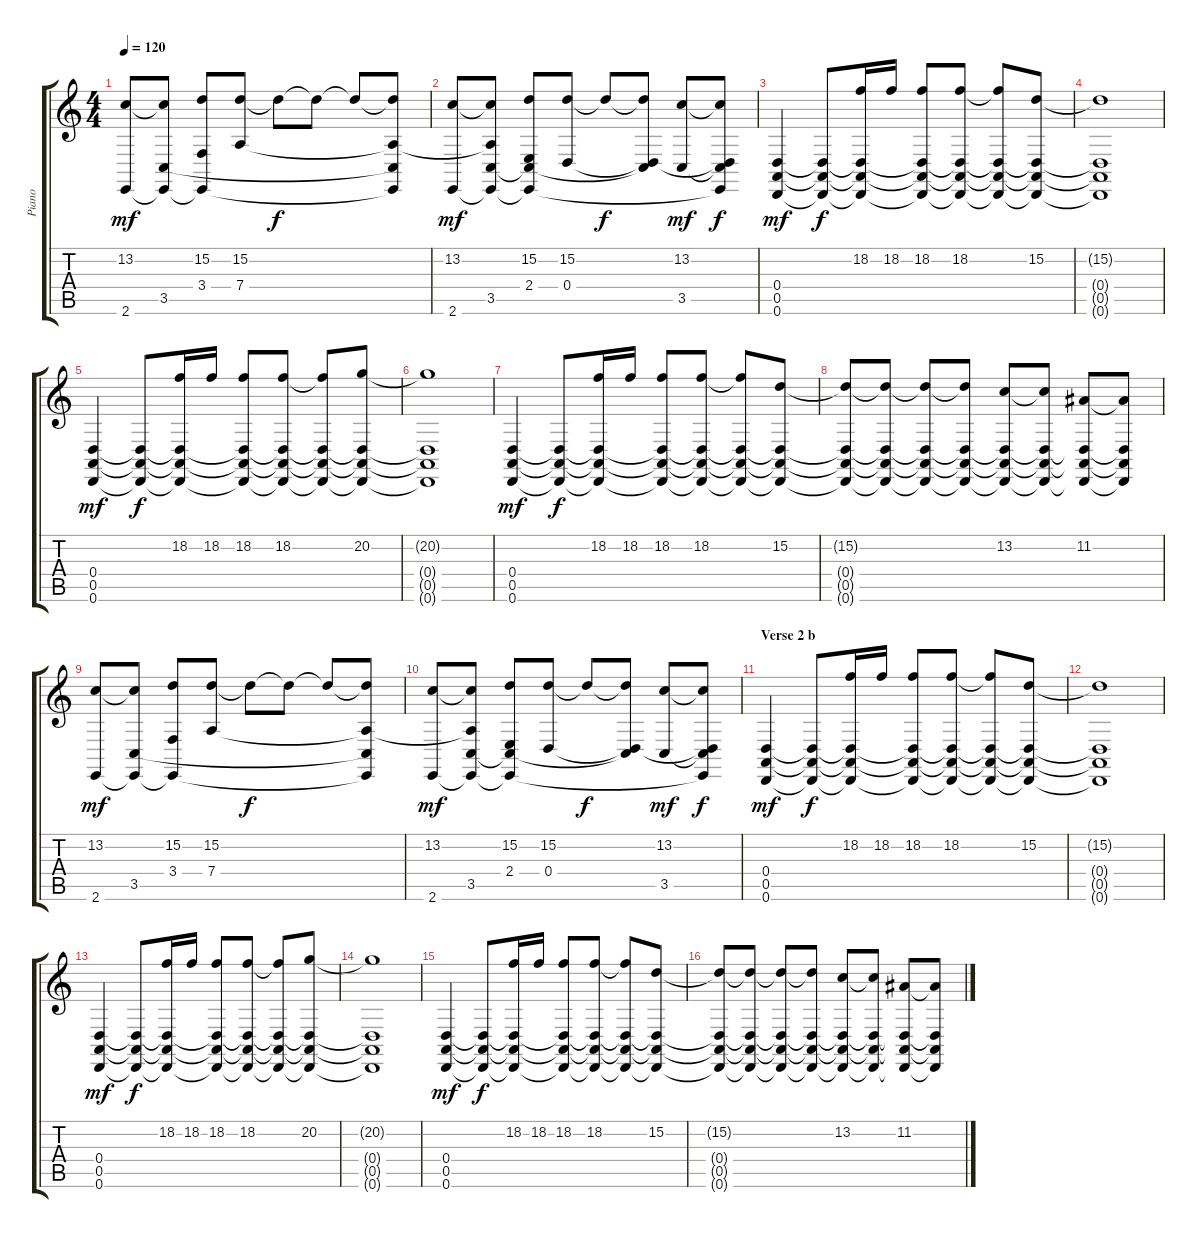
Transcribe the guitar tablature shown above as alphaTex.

\track ("Piano" "Piano") {instrument electricgrandpiano}
\staff {score tabs}
\tuning (E4 B3 G3 D3 A2 D2) {hide}
\ts (4 4)
\tempo 120
\clef g2
\ks c
(13.2 2.6).8{dy mf} (13.2{t} 3.5 2.6{t}).8 (15.2 3.4 2.6{t}).8 (15.2 7.4).8 15.2{t}.8{dy f} 15.2{t}.8 15.2{t}.8 (15.2{t} 7.4{t} 3.5{t} 2.6{t}).8 |
(13.2 2.6).8{dy mf} (13.2{t} 7.4{t} 3.5 2.6{t}).8 (15.2 2.4 3.5{t} 2.6{t}).8 (15.2 0.4).8 15.2{t}.8{dy f} (15.2{t} 0.4{t} 3.5{t}).8 (13.2 3.5).8{dy mf} (13.2{t} 0.4{t} 3.5{t} 2.6{t}).8{dy f} |
(0.4 0.5 0.6).4{dy mf} (0.4{t} 0.5{t} 0.6{t}).8{dy f} (18.2 0.4{t} 0.5{t} 0.6{t}).16 18.2.16 (18.2 0.4{t} 0.5{t} 0.6{t}).8 (18.2 0.4{t} 0.5{t} 0.6{t}).8 (18.2{t} 0.4{t} 0.5{t} 0.6{t}).8 (15.2 0.4{t} 0.5{t} 0.6{t}).8 |
(15.2{t} 0.4{t} 0.5{t} 0.6{t}).1 |
(0.4 0.5 0.6).4{dy mf} (0.4{t} 0.5{t} 0.6{t}).8{dy f} (18.2 0.4{t} 0.5{t} 0.6{t}).16 18.2.16 (18.2 0.4{t} 0.5{t} 0.6{t}).8 (18.2 0.4{t} 0.5{t} 0.6{t}).8 (18.2{t} 0.4{t} 0.5{t} 0.6{t}).8 (20.2 0.4{t} 0.5{t} 0.6{t}).8 |
(20.2{t} 0.4{t} 0.5{t} 0.6{t}).1 |
(0.4 0.5 0.6).4{dy mf} (0.4{t} 0.5{t} 0.6{t}).8{dy f} (18.2 0.4{t} 0.5{t} 0.6{t}).16 18.2.16 (18.2 0.4{t} 0.5{t} 0.6{t}).8 (18.2 0.4{t} 0.5{t} 0.6{t}).8 (18.2{t} 0.4{t} 0.5{t} 0.6{t}).8 (15.2 0.4{t} 0.5{t} 0.6{t}).8 |
(15.2{t} 0.4{t} 0.5{t} 0.6{t}).8 (15.2{t} 0.4{t} 0.5{t} 0.6{t}).8 (15.2{t} 0.4{t} 0.5{t} 0.6{t}).8 (15.2{t} 0.4{t} 0.5{t} 0.6{t}).8 (13.2 0.4{t} 0.5{t} 0.6{t}).8 (13.2{t} 0.4{t} 0.5{t} 0.6{t}).8 (11.2 0.4{t} 0.5{t} 0.6{t}).8 (11.2{t} 0.4{t} 0.5{t} 0.6{t}).8 |
(13.2 2.6).8{dy mf} (13.2{t} 3.5 2.6{t}).8 (15.2 3.4 2.6{t}).8 (15.2 7.4).8 15.2{t}.8{dy f} 15.2{t}.8 15.2{t}.8 (15.2{t} 7.4{t} 3.5{t} 2.6{t}).8 |
(13.2 2.6).8{dy mf} (13.2{t} 7.4{t} 3.5 2.6{t}).8 (15.2 2.4 3.5{t} 2.6{t}).8 (15.2 0.4).8 15.2{t}.8{dy f} (15.2{t} 0.4{t} 3.5{t}).8 (13.2 3.5).8{dy mf} (13.2{t} 0.4{t} 3.5{t} 2.6{t}).8{dy f} |
\section ("" "Verse 2 b")
(0.4 0.5 0.6).4{dy mf} (0.4{t} 0.5{t} 0.6{t}).8{dy f} (18.2 0.4{t} 0.5{t} 0.6{t}).16 18.2.16 (18.2 0.4{t} 0.5{t} 0.6{t}).8 (18.2 0.4{t} 0.5{t} 0.6{t}).8 (18.2{t} 0.4{t} 0.5{t} 0.6{t}).8 (15.2 0.4{t} 0.5{t} 0.6{t}).8 |
(15.2{t} 0.4{t} 0.5{t} 0.6{t}).1 |
(0.4 0.5 0.6).4{dy mf} (0.4{t} 0.5{t} 0.6{t}).8{dy f} (18.2 0.4{t} 0.5{t} 0.6{t}).16 18.2.16 (18.2 0.4{t} 0.5{t} 0.6{t}).8 (18.2 0.4{t} 0.5{t} 0.6{t}).8 (18.2{t} 0.4{t} 0.5{t} 0.6{t}).8 (20.2 0.4{t} 0.5{t} 0.6{t}).8 |
(20.2{t} 0.4{t} 0.5{t} 0.6{t}).1 |
(0.4 0.5 0.6).4{dy mf} (0.4{t} 0.5{t} 0.6{t}).8{dy f} (18.2 0.4{t} 0.5{t} 0.6{t}).16 18.2.16 (18.2 0.4{t} 0.5{t} 0.6{t}).8 (18.2 0.4{t} 0.5{t} 0.6{t}).8 (18.2{t} 0.4{t} 0.5{t} 0.6{t}).8 (15.2 0.4{t} 0.5{t} 0.6{t}).8 |
(15.2{t} 0.4{t} 0.5{t} 0.6{t}).8 (15.2{t} 0.4{t} 0.5{t} 0.6{t}).8 (15.2{t} 0.4{t} 0.5{t} 0.6{t}).8 (15.2{t} 0.4{t} 0.5{t} 0.6{t}).8 (13.2 0.4{t} 0.5{t} 0.6{t}).8 (13.2{t} 0.4{t} 0.5{t} 0.6{t}).8 (11.2 0.4{t} 0.5{t} 0.6{t}).8 (11.2{t} 0.4{t} 0.5{t} 0.6{t}).8
